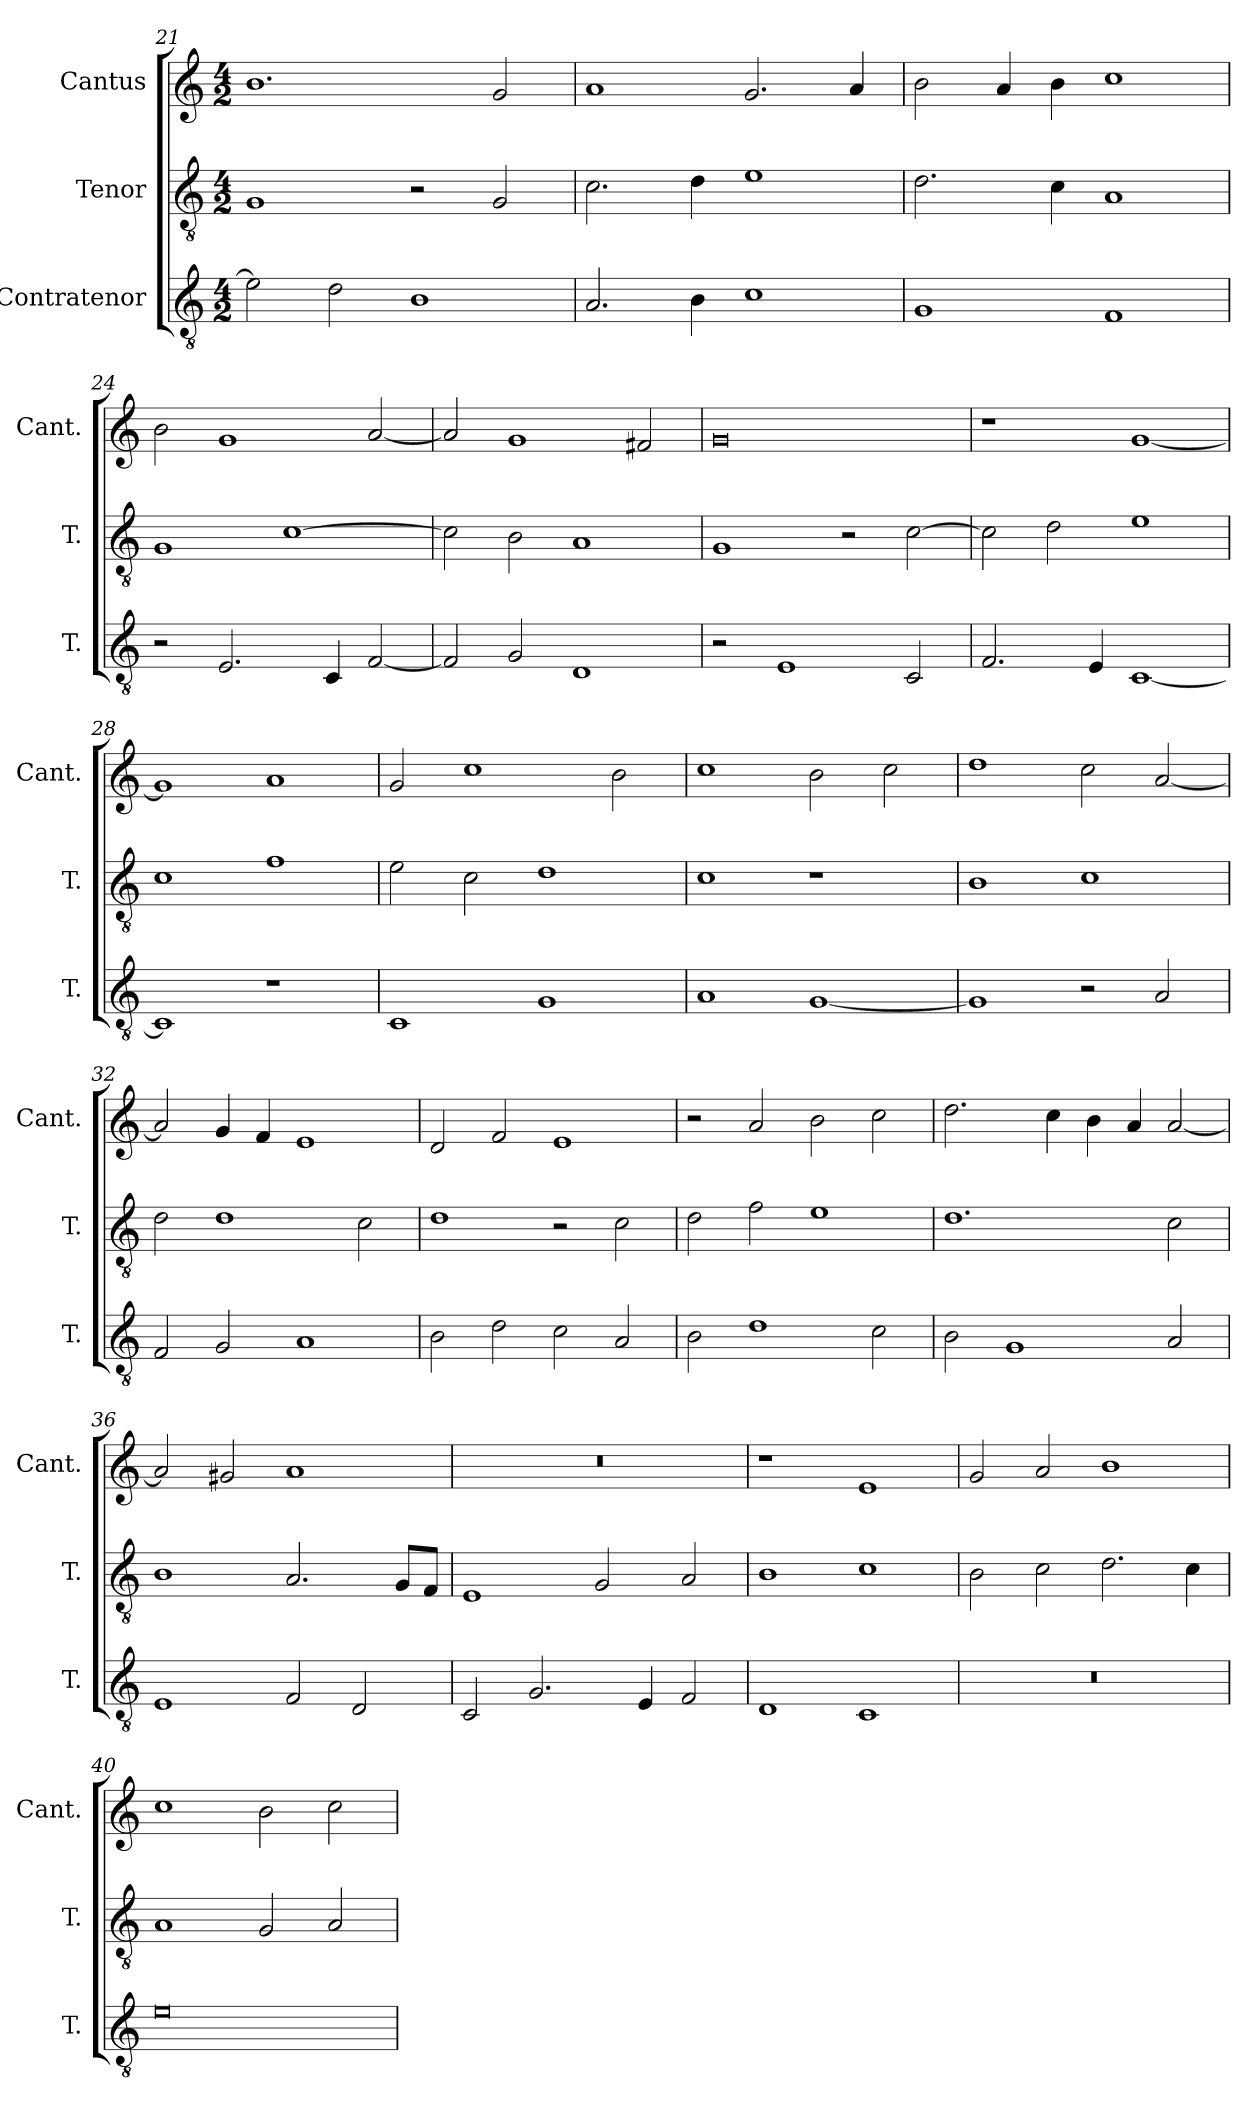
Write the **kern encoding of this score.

**kern	**kern	**kern
*part3	*part2	*part1
*staff3	*staff2	*staff1
*I"Contratenor	*I"Tenor	*I"Cantus
*I'T.	*I'T.	*I'Cant.
*clefGv2	*clefGv2	*clefG2
*ITrd7c12	*ITrd7c12	*
*k[]	*k[]	*k[]
*C:	*C:	*C:
*M4/2	*M4/2	*M4/2
=21	=21	=21
2E\]	1GG/	1.b\
2D\	.	.
1BB\	2r	.
.	2GG/	2g/
=22	=22	=22
2.AA/	2.C\	1a/
4BB\	4D\	.
1C\	1E\	2.g/
.	.	4a/
=23	=23	=23
1GG/	2.D\	2b\
.	.	4a/
.	4C\	4b\
1FF/	1AA/	1cc\
=24	=24	=24
2r	1GG/	2b\
2.EE/	.	1g/
.	[1C\	.
4CC/	.	.
[2FF/	.	[2a/
=25	=25	=25
2FF/]	2C\]	2a/]
2GG/	2BB\	1g/
1DD/	1AA/	.
.	.	2f#X/
=26	=26	=26
2r	1GG/	0g/
1EE/	.	.
.	2r	.
2CC/	[2C\	.
=27	=27	=27
2.FF/	2C\]	1r
.	2D\	.
4EE/	.	.
[1CC/	1E\	[1g/
=28	=28	=28
1CC/]	1C\	1g/]
1r	1F\	1a/
=29	=29	=29
1CC/	2E\	2g/
.	2C\	1cc\
1GG/	1D\	.
.	.	2b\
=30	=30	=30
1AA/	1C\	1cc\
[1GG/	1r	2b\
.	.	2cc\
=31	=31	=31
1GG/]	1BB\	1dd\
2r	1C\	2cc\
2AA/	.	[2a/
=32	=32	=32
2FF/	2D\	2a/]
2GG/	1D\	4g/
.	.	4f/
1AA/	.	1e/
.	2C\	.
=33	=33	=33
2BB\	1D\	2d/
2D\	.	2f/
2C\	2r	1e/
2AA/	2C\	.
=34	=34	=34
2BB\	2D\	2r
1D\	2F\	2a/
.	1E\	2b\
2C\	.	2cc\
=35	=35	=35
2BB\	1.D\	2.dd\
1GG/	.	.
.	.	4cc\
.	.	4b\
.	.	4a/
2AA/	2C\	[2a/
=36	=36	=36
1EE/	1BB\	2a/]
.	.	2g#X/
2FF/	2.AA/	1a/
2DD/	.	.
.	8GG/L	.
.	8FF/J	.
=37	=37	=37
2CC/	1EE/	0r
2.GG/	.	.
.	2GG/	.
4EE/	.	.
2FF/	2AA/	.
=38	=38	=38
1DD/	1BB\	1r
1CC/	1C\	1e/
=39	=39	=39
0r	2BB\	2g/
.	2C\	2a/
.	2.D\	1b\
.	4C\	.
=40	=40	=40
0E\	1AA/	1cc\
.	2GG/	2b\
.	2AA/	2cc\
=	=	=
*-	*-	*-
